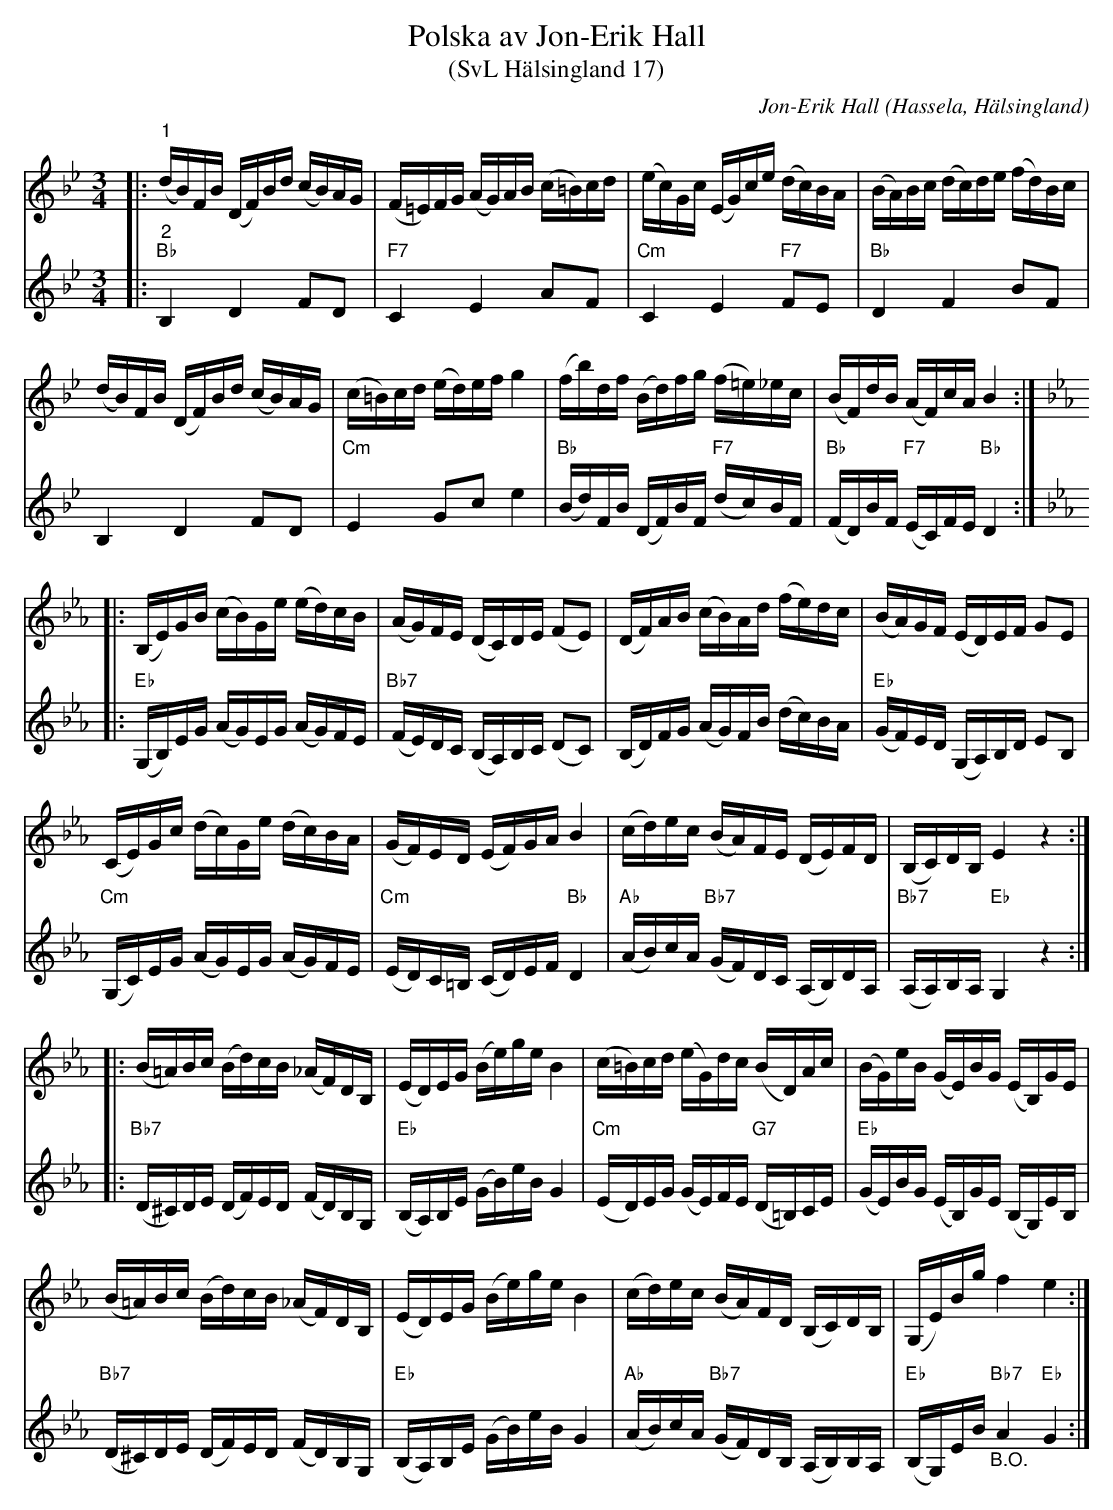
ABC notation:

X:1
T:Polska av Jon-Erik Hall
T:(SvL Hälsingland 17)
C:Jon-Erik Hall
O:Hassela, Hälsingland
L:1/16
M:3/4
K:Bb
V:1
|:"^1" (dB)FB (DF)Bd (cB)AG | (F=E)FG (AG)AB (c=B)cd | (ec)Gc (EG)ce (dc)BA | (BA)Bc (dc)de (fd)Bc |
 (dB)FB (DF)Bd (cB)AG | (c=B)cd (ed)ef g4 | (fb)df (Bd)fg (f=e)_ec | (BF)dB (AF)cA B4 ::
[K:Eb] (B,E)GB (cB)Ge (ed)cB | (AG)FE (DC)DE (F2E2) | (DF)AB (cB)Ad (fe)dc | (BA)GF (ED)EF G2E2 |
(CE)Gc (dc)Ge (dc)BA | (GF)ED (EF)GA B4 | (cd)ec (BA)FE (DE)FD | (B,C)DB, E4 z4 ::
(B=A)Bc (Bd)cB (_AF)DB, | (ED)EG (Be)ge B4 | (c=B)cd (eG)dc (BD)Ac | (BG)eB (GE)BG (EB,)GE |
(B=A)Bc (Bd)cB (_AF)DB, | (ED)EG (Be)ge B4 | (cd)ec (BA)FD (B,C)DB, | (G,E)Bg f4 e4 :|
V:2
|:"^2""Bb" B,4 D4 F2D2 |"F7" C4 E4 A2F2 |"Cm" C4 E4 "F7"F2E2 | "Bb" D4 F4 B2F2 | B,4 D4 F2D2 |
"Cm"E4 G2c2 e4 |"Bb" (Bd)FB (DF)BF"F7" (dc)BF | "Bb"(FD)BF "F7"(EC)FE "Bb"D4 ::
[K:Eb]"Eb" (G,B,)EG (AG)EG (AG)FE | "Bb7"(FE)DC (B,A,)B,C (D2C2) | (B,D)FG (AG)FB (dc)BA |"Eb" (GF)ED (G,A,)B,D E2B,2 |
"Cm" (G,C)EG (AG)EG (AG)FE |"Cm" (ED)C=B, (CD)EF "Bb" D4 | "Ab"(AB)cA "Bb7"(GF)DC (A,B,)DA, |"Bb7" (A,A,)B,A,"Eb" G,4 z4 ::
"Bb7"(D^C)DE (DF)ED (FD)B,G, | "Eb" (B,A,)B,E (GB)eB G4 |"Cm" (ED)EG (GE)FE "G7"(D=B,)CE |"Eb" (GE)BG (EB,)GE (B,G,)EB, |
"Bb7"(D^C)DE (DF)ED (FD)B,G, |"Eb" (B,A,)B,E (GB)eB G4 |"Ab" (AB)cA "Bb7"(GF)DB, (A,B,)B,A, | "Eb"(B,G,)EB"Bb7""_B.O." A4"Eb" G4 :|
